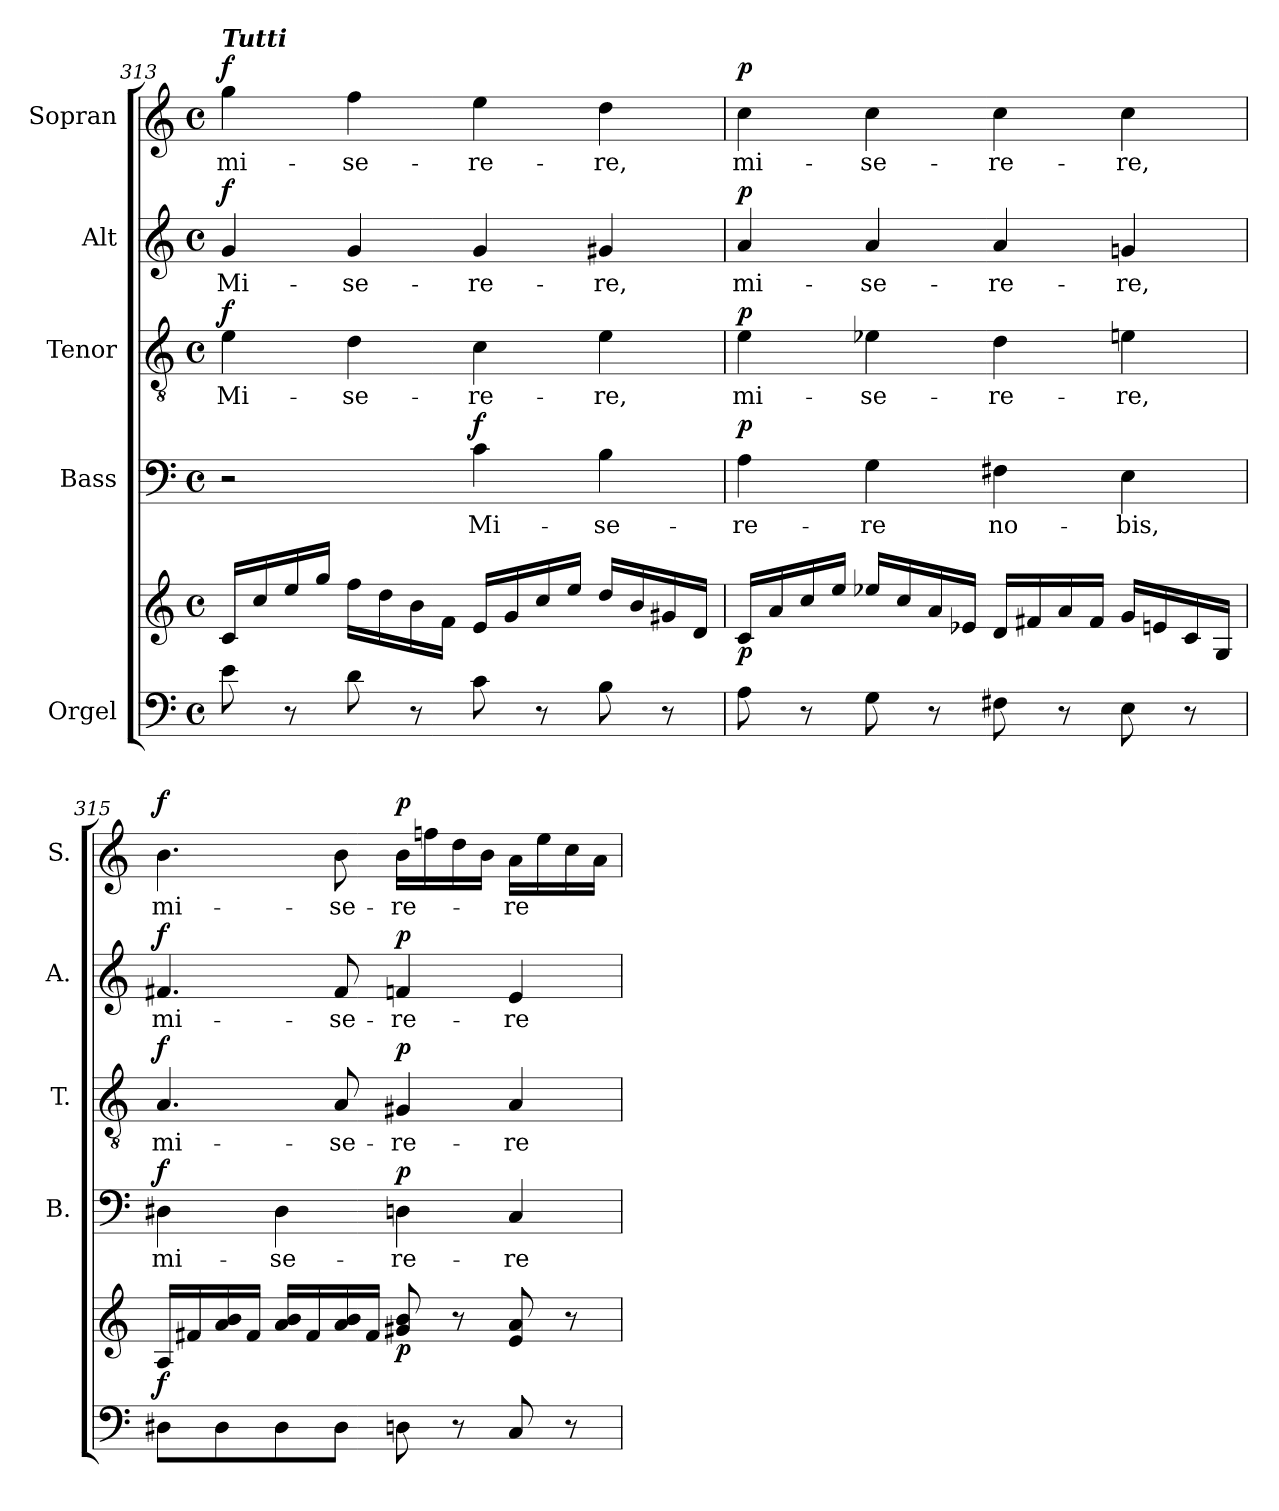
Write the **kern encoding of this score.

**kern	**kern	**dynam	**kern	**text	**dynam	**kern	**text	**dynam	**kern	**text	**dynam	**kern	**text	**dynam
*part5	*part5	*part5	*part4	*part4	*part4	*part3	*part3	*part3	*part2	*part2	*part2	*part1	*part1	*part1
*staff6	*staff5	*staff5/6	*staff4	*staff4	*staff4	*staff3	*staff3	*staff3	*staff2	*staff2	*staff2	*staff1	*staff1	*staff1
*I"Orgel	*	*	*I"Bass	*	*	*I"Tenor	*	*	*I"Alt	*	*	*I"Sopran	*	*
*	*	*	*I'B.	*	*	*I'T.	*	*	*I'A.	*	*	*I'S.	*	*
*clefF4	*clefG2	*	*clefF4	*	*	*clefGv2	*	*	*clefG2	*	*	*clefG2	*	*
*k[]	*k[]	*	*k[]	*	*	*k[]	*	*	*k[]	*	*	*k[]	*	*
*C:	*C:	*	*C:	*	*	*C:	*	*	*C:	*	*	*C:	*	*
*M4/4	*M4/4	*	*M4/4	*	*	*M4/4	*	*	*M4/4	*	*	*M4/4	*	*
*met(c)	*met(c)	*	*met(c)	*	*	*met(c)	*	*	*met(c)	*	*	*met(c)	*	*
=313	=313	=313	=313	=313	=313	=313	=313	=313	=313	=313	=313	=313	=313	=313
!	!	!	!	!	!	!	!	!	!	!	!	!LO:TX:a:Bi:t=Tutti	!	!
!	!	!	!	!	!	!	!LO:LY:b	!LO:DY:a	!	!LO:LY:b	!LO:DY:a	!	!LO:LY:b	!LO:DY:a
8e\	16c/LL	.	2r	.	.	4e\	Mi-	f	4g/	Mi-	f	4gg\	mi-	f
.	16cc/	.	.	.	.	.	.	.	.	.	.	.	.	.
8r	16ee/	.	.	.	.	.	.	.	.	.	.	.	.	.
.	16gg/JJ	.	.	.	.	.	.	.	.	.	.	.	.	.
!	!	!	!	!	!	!	!LO:LY:b	!	!	!LO:LY:b	!	!	!LO:LY:b	!
8d\	16ff\LL	.	.	.	.	4d\	-se-	.	4g/	-se-	.	4ff\	-se-	.
.	16dd\	.	.	.	.	.	.	.	.	.	.	.	.	.
8r	16b\	.	.	.	.	.	.	.	.	.	.	.	.	.
.	16f\JJ	.	.	.	.	.	.	.	.	.	.	.	.	.
!	!	!	!	!LO:LY:b	!LO:DY:a	!	!LO:LY:b	!	!	!LO:LY:b	!	!	!LO:LY:b	!
8c\	16e/LL	.	4c\	Mi-	f	4c\	-re-	.	4g/	-re-	.	4ee\	-re-	.
.	16g/	.	.	.	.	.	.	.	.	.	.	.	.	.
8r	16cc/	.	.	.	.	.	.	.	.	.	.	.	.	.
.	16ee/JJ	.	.	.	.	.	.	.	.	.	.	.	.	.
!	!	!	!	!LO:LY:b	!	!	!LO:LY:b	!	!	!LO:LY:b	!	!	!LO:LY:b	!
8B\	16dd/LL	.	4B\	-se-	.	4e\	-re,	.	4g#X/	-re,	.	4dd\	-re,	.
.	16b/	.	.	.	.	.	.	.	.	.	.	.	.	.
8r	16g#X/	.	.	.	.	.	.	.	.	.	.	.	.	.
.	16d/JJ	.	.	.	.	.	.	.	.	.	.	.	.	.
!!LO:PB:g=z
=314	=314	=314	=314	=314	=314	=314	=314	=314	=314	=314	=314	=314	=314	=314
!	!	!LO:DY:b	!	!LO:LY:b	!LO:DY:a	!	!LO:LY:b	!LO:DY:a	!	!LO:LY:b	!LO:DY:a	!	!LO:LY:b	!LO:DY:a
8A\	16c/LL	p	4A\	-re-	p	4e\	mi-	p	4a/	mi-	p	4cc\	mi-	p
.	16a/	.	.	.	.	.	.	.	.	.	.	.	.	.
8r	16cc/	.	.	.	.	.	.	.	.	.	.	.	.	.
.	16ee/JJ	.	.	.	.	.	.	.	.	.	.	.	.	.
!	!	!	!	!LO:LY:b	!	!	!LO:LY:b	!	!	!LO:LY:b	!	!	!LO:LY:b	!
8G\	16ee-X/LL	.	4G\	-re	.	4e-X\	-se-	.	4a/	-se-	.	4cc\	-se-	.
.	16cc/	.	.	.	.	.	.	.	.	.	.	.	.	.
8r	16a/	.	.	.	.	.	.	.	.	.	.	.	.	.
.	16e-X/JJ	.	.	.	.	.	.	.	.	.	.	.	.	.
!	!	!	!	!LO:LY:b	!	!	!LO:LY:b	!	!	!LO:LY:b	!	!	!LO:LY:b	!
8F#X\	16d/LL	.	4F#X\	no-	.	4d\	-re-	.	4a/	-re-	.	4cc\	-re-	.
.	16f#X/	.	.	.	.	.	.	.	.	.	.	.	.	.
8r	16a/	.	.	.	.	.	.	.	.	.	.	.	.	.
.	16f#/JJ	.	.	.	.	.	.	.	.	.	.	.	.	.
!	!	!	!	!LO:LY:b	!	!	!LO:LY:b	!	!	!LO:LY:b	!	!	!LO:LY:b	!
8E\	16g/LL	.	4E\	-bis,	.	4en\	-re,	.	4gn/	-re,	.	4cc\	-re,	.
.	16en/	.	.	.	.	.	.	.	.	.	.	.	.	.
8r	16c/	.	.	.	.	.	.	.	.	.	.	.	.	.
.	16G/JJ	.	.	.	.	.	.	.	.	.	.	.	.	.
=315	=315	=315	=315	=315	=315	=315	=315	=315	=315	=315	=315	=315	=315	=315
!	!	!LO:DY:b	!	!LO:LY:b	!LO:DY:a	!	!LO:LY:b	!LO:DY:a	!	!LO:LY:b	!LO:DY:a	!	!LO:LY:b	!LO:DY:a
8D#X\L	16A/LL	f	4D#X\	mi-	f	4.A/	mi-	f	4.f#X/	mi-	f	4.b\	mi-	f
.	16f#X/	.	.	.	.	.	.	.	.	.	.	.	.	.
8D#\	16a/ 16b/	.	.	.	.	.	.	.	.	.	.	.	.	.
.	16f#/JJ	.	.	.	.	.	.	.	.	.	.	.	.	.
!	!	!	!	!LO:LY:b	!	!	!	!	!	!	!	!	!	!
8D#\	16a/ 16b/LL	.	4D#\	-se-	.	.	.	.	.	.	.	.	.	.
.	16f#/	.	.	.	.	.	.	.	.	.	.	.	.	.
!	!	!	!	!	!	!	!LO:LY:b	!	!	!LO:LY:b	!	!	!LO:LY:b	!
8D#\J	16a/ 16b/	.	.	.	.	8A/	-se-	.	8f#/	-se-	.	8b\	-se-	.
.	16f#/JJ	.	.	.	.	.	.	.	.	.	.	.	.	.
!	!	!LO:DY:b	!	!LO:LY:b	!LO:DY:a	!	!LO:LY:b	!LO:DY:a	!	!LO:LY:b	!LO:DY:a	!	!LO:LY:b	!LO:DY:a
8Dn\	8g#X/ 8b/	p	4Dn\	-re-	p	4G#X/	-re-	p	4fn/	-re-	p	16b\LL	-re-	p
.	.	.	.	.	.	.	.	.	.	.	.	16ffn\	.	.
8r	8r	.	.	.	.	.	.	.	.	.	.	16dd\	.	.
.	.	.	.	.	.	.	.	.	.	.	.	16b\JJ	.	.
!	!	!	!	!LO:LY:b	!	!	!LO:LY:b	!	!	!LO:LY:b	!	!	!LO:LY:b	!
8C/	8e/ 8a/	.	4C/	-re	.	4A/	-re	.	4e/	-re	.	16a\LL	-re	.
.	.	.	.	.	.	.	.	.	.	.	.	16ee\	.	.
8r	8r	.	.	.	.	.	.	.	.	.	.	16cc\	.	.
.	.	.	.	.	.	.	.	.	.	.	.	16a\JJ	.	.
=	=	=	=	=	=	=	=	=	=	=	=	=	=	=
*-	*-	*-	*-	*-	*-	*-	*-	*-	*-	*-	*-	*-	*-	*-
